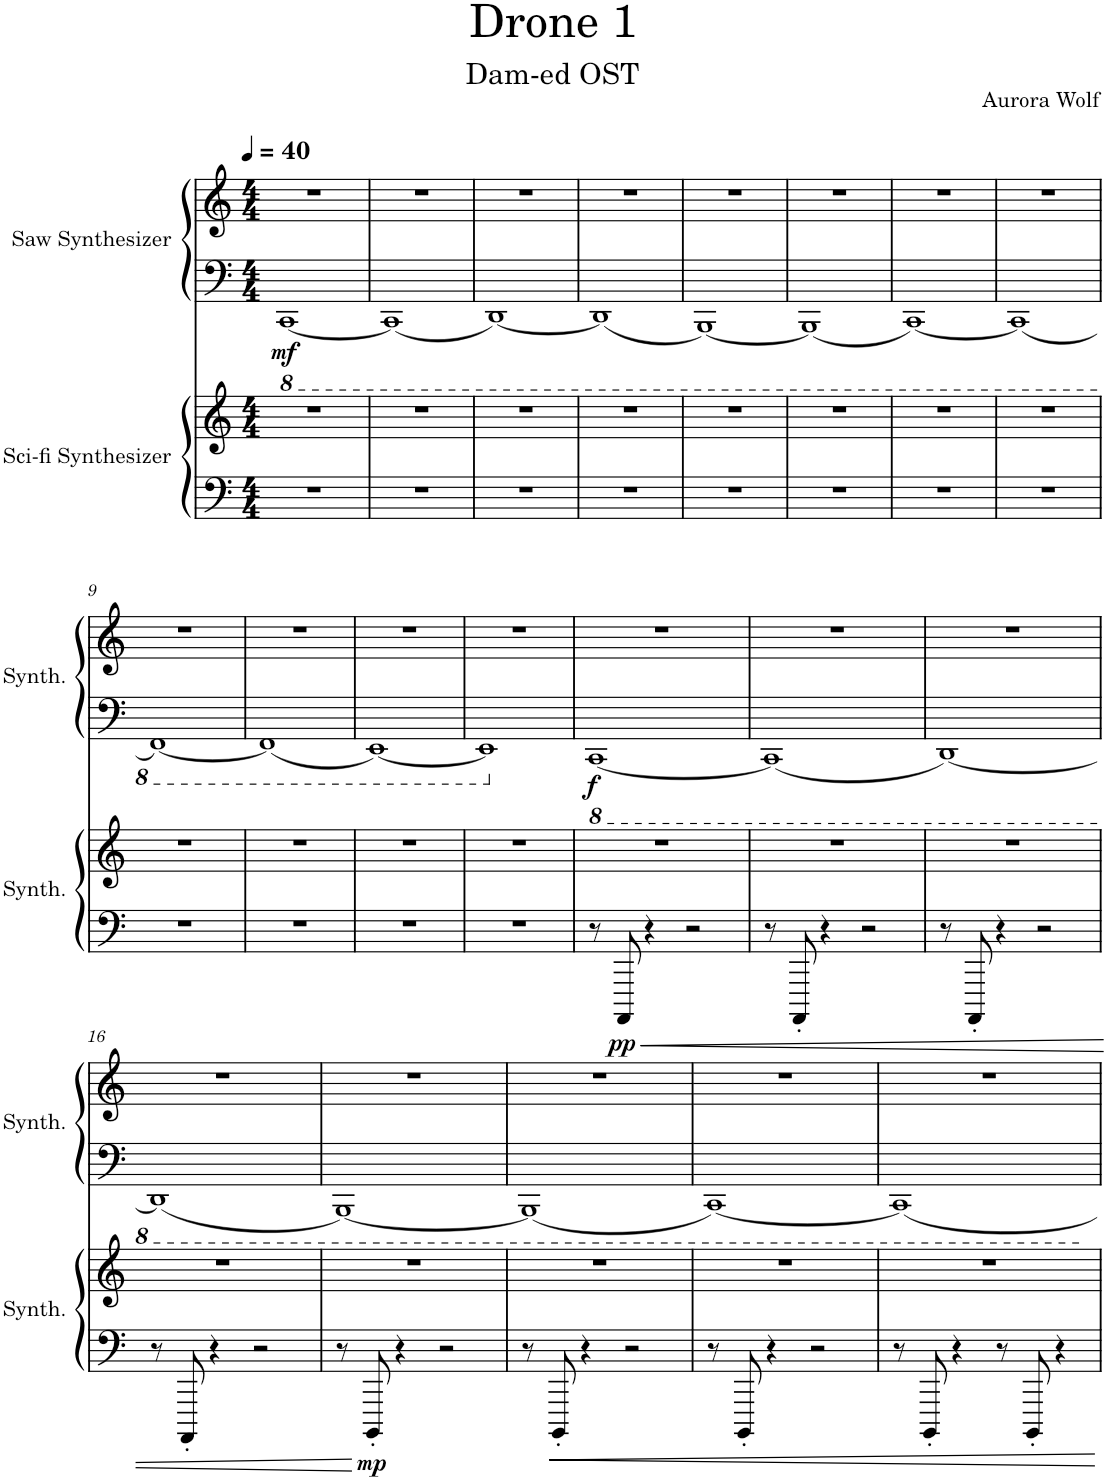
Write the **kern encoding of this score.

**kern	**kern	**dynam	**kern	**kern	**dynam
*part2	*part2	*part2	*part1	*part1	*part1
*staff4	*staff3	*staff3/4	*staff2	*staff1	*staff1/2
*I"Sci-fi Synthesizer	*	*	*I"Saw Synthesizer	*	*
*I'Synth.	*	*	*I'Synth.	*	*
*clefF4	*clefG2	*	*clefF4	*clefG2	*
*k[]	*k[]	*	*k[]	*k[]	*
*M4/4	*M4/4	*	*M4/4	*M4/4	*
*MM40	*MM40	*	*MM40	*MM40	*
*	*	*	*8ba	*	*
=1	=1	=1	=1	=1	=1
!	!	!	!	!	!LO:DY:b=2
1r	1r	.	[1CCC	1r	mf
=2	=2	=2	=2	=2	=2
1r	1r	.	1CCC]	1r	.
=3	=3	=3	=3	=3	=3
1r	1r	.	[1DDD	1r	.
=4	=4	=4	=4	=4	=4
1r	1r	.	1DDD]	1r	.
=5	=5	=5	=5	=5	=5
1r	1r	.	[1BBBB	1r	.
=6	=6	=6	=6	=6	=6
1r	1r	.	1BBBB]	1r	.
=7	=7	=7	=7	=7	=7
1r	1r	.	[1CCC	1r	.
=8	=8	=8	=8	=8	=8
1r	1r	.	1CCC]	1r	.
!!LO:LB:g=z
=9	=9	=9	=9	=9	=9
1r	1r	.	[1FFF	1r	.
=10	=10	=10	=10	=10	=10
1r	1r	.	1FFF]	1r	.
=11	=11	=11	=11	=11	=11
1r	1r	.	[1EEE	1r	.
=12	=12	=12	=12	=12	=12
1r	1r	.	1EEE]	1r	.
=13	=13	=13	=13	=13	=13
*	*	*	*X8ba	*	*
!	!	!	!	!	!LO:DY:b=2
8r	1r	.	[1CCC	1r	f
!	!	!LO:DY:b=2	!	!	!
8AAAA/	.	pp	.	.	.
4r	.	.	.	.	.
2r	.	.	.	.	.
=14	=14	=14	=14	=14	=14
8r	1r	.	1CCC]	1r	.
8AAAA'/	.	.	.	.	.
4r	.	.	.	.	.
2r	.	.	.	.	.
=15	=15	=15	=15	=15	=15
8r	1r	.	[1DDD	1r	.
8AAAA'/	.	.	.	.	.
4r	.	.	.	.	.
2r	.	.	.	.	.
!!LO:LB:g=z
=16	=16	=16	=16	=16	=16
8r	1r	.	1DDD]	1r	.
8AAAA'/	.	.	.	.	.
4r	.	.	.	.	.
2r	.	.	.	.	.
=17	=17	=17	=17	=17	=17
8r	1r	.	[1BBBB	1r	.
!	!	!LO:DY:b=2	!	!	!
8BBBB'/	.	mp	.	.	.
4r	.	.	.	.	.
2r	.	.	.	.	.
=18	=18	=18	=18	=18	=18
8r	1r	.	1BBBB]	1r	.
8BBBB'/	.	.	.	.	.
4r	.	.	.	.	.
2r	.	.	.	.	.
=19	=19	=19	=19	=19	=19
8r	1r	.	[1CCC	1r	.
8BBBB'/	.	.	.	.	.
4r	.	.	.	.	.
2r	.	.	.	.	.
=20	=20	=20	=20	=20	=20
8r	1r	.	1CCC]	1r	.
8BBBB'/	.	.	.	.	.
4r	.	.	.	.	.
8r	.	.	.	.	.
8BBBB'/	.	.	.	.	.
4r	.	.	.	.	.
=	=	=	=	=	=
*-	*-	*-	*-	*-	*-
